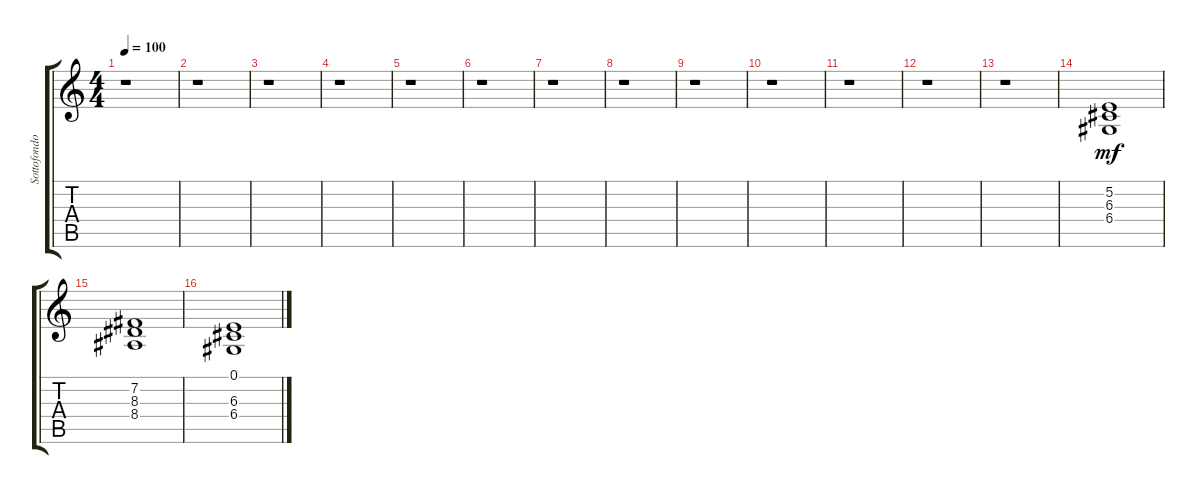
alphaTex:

\track ("Sottofondo3" "Sottofondo") {instrument vibraphone}
\staff {score tabs}
\tuning (E4 B3 G3 D3 A2 E2) {hide}
\ts (4 4)
\tempo 100
\clef g2
\ks c
r.1{dy mf} |
r.1 |
r.1 |
r.1 |
r.1 |
r.1 |
r.1 |
r.1 |
r.1 |
r.1 |
r.1 |
r.1 |
r.1 |
(5.2 6.3 6.4).1{volume 12 balance 3 instrument vibraphone} |
(7.2 8.3 8.4).1 |
(0.1 6.3 6.4).1
